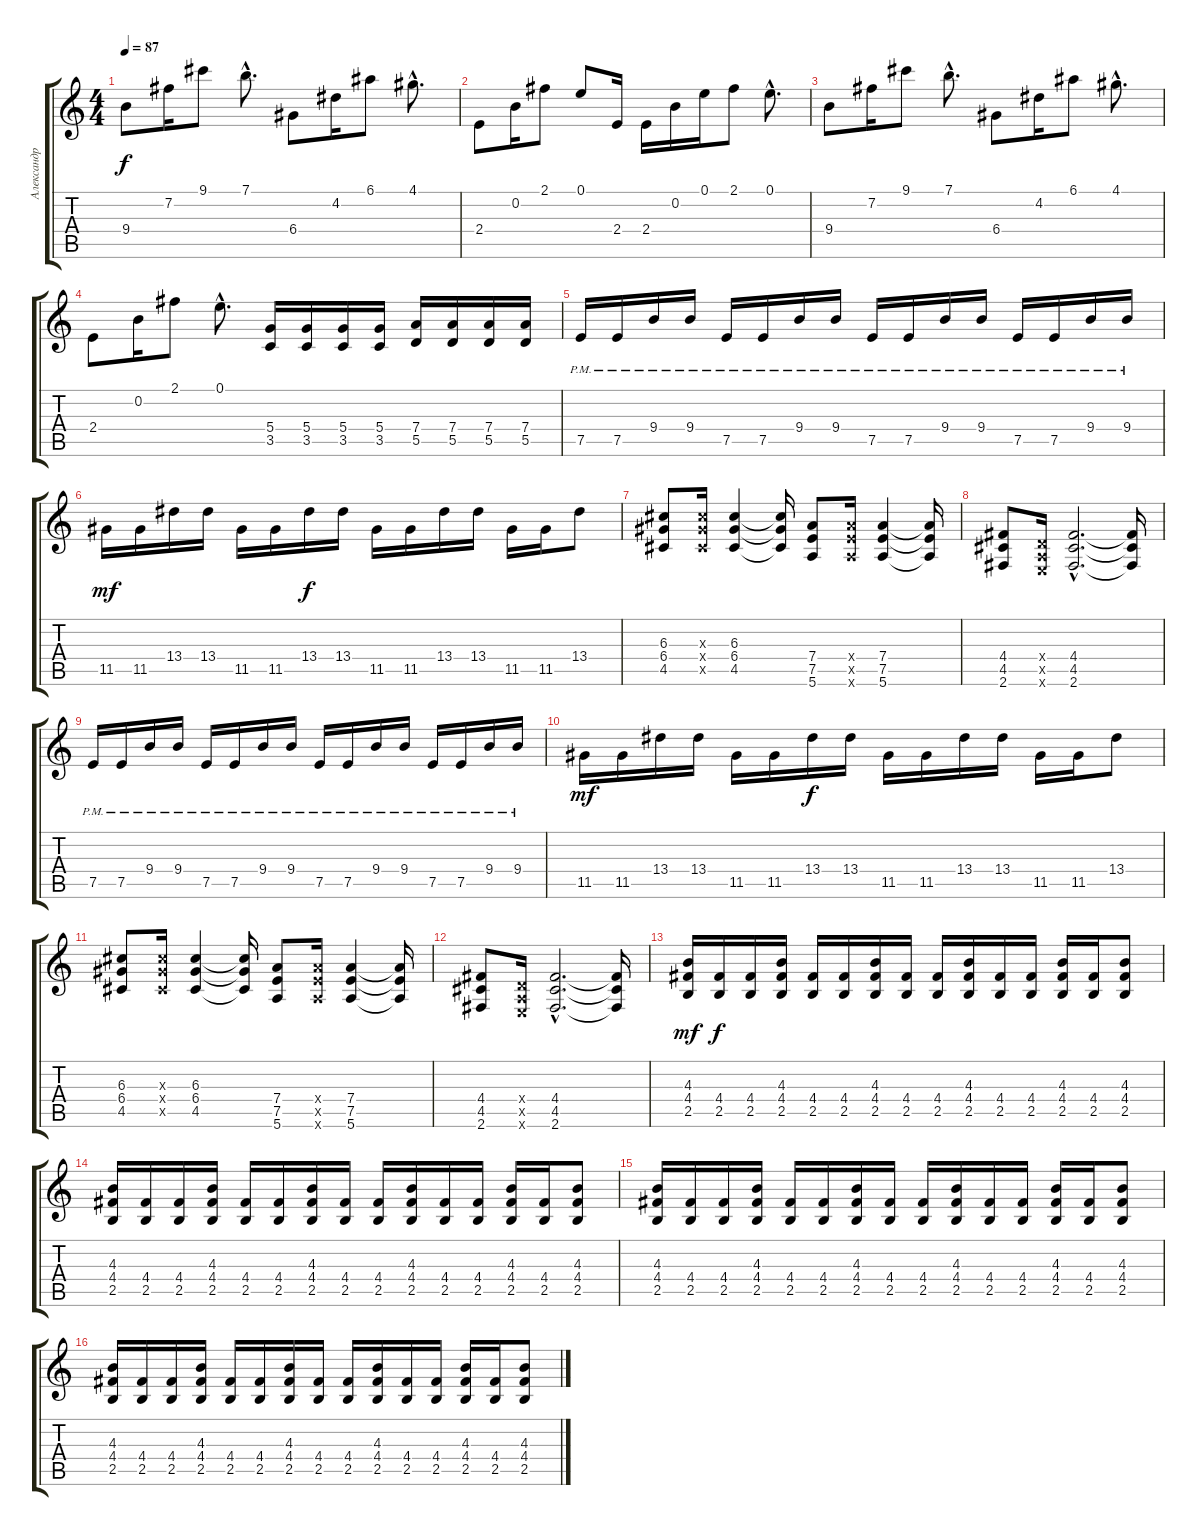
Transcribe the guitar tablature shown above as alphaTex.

\track ("Александр Голант" "Александр ") {instrument distortionguitar}
\staff {score tabs}
\tuning (E4 B3 G3 D3 A2 E2) {hide}
\ts (4 4)
\tempo 87
\clef g2
\ks c
9.4.8{dy f} 7.2.16 9.1.8 7.1{hac}.8{d} 6.4.8 4.2.16 6.1.8 4.1{hac}.8{d} |
2.4.8 0.2.16 2.1.8 0.1.8 2.4.16 2.4.16 0.2.16 0.1.16 2.1.8 0.1{hac}.8{d} |
9.4.8 7.2.16 9.1.8 7.1{hac}.8{d} 6.4.8 4.2.16 6.1.8 4.1{hac}.8{d} |
2.4.8 0.2.16 2.1.8 0.1{hac}.8{d} (5.4 3.5).16 (5.4 3.5).16 (5.4 3.5).16 (5.4 3.5).16 (7.4 5.5).16 (7.4 5.5).16 (7.4 5.5).16 (7.4 5.5).16 |
7.5{pm}.16 7.5{pm}.16 9.4{pm}.16 9.4{pm}.16 7.5{pm}.16 7.5{pm}.16 9.4{pm}.16 9.4{pm}.16 7.5{pm}.16 7.5{pm}.16 9.4{pm}.16 9.4{pm}.16 7.5{pm}.16 7.5{pm}.16 9.4{pm}.16 9.4{pm}.16 |
11.5.16{dy mf} 11.5.16 13.4.16 13.4.16 11.5.16 11.5.16 13.4.16{dy f} 13.4.16 11.5.16 11.5.16 13.4.16 13.4.16 11.5.16 11.5.16 13.4.8 |
(6.3 6.4 4.5).8 (6.3{x} 6.4{x} 4.5{x}).16 (6.3 6.4 4.5).4 (6.3{t} 6.4{t} 4.5{t}).16 (7.4 7.5 5.6).8 (7.4{x} 7.5{x} 5.6{x}).16 (7.4 7.5 5.6).4 (7.4{t} 7.5{t} 5.6{t}).16 |
(4.4 4.5 2.6).8 (0.4{x} 0.5{x} 0.6{x}).16 (4.4{hac} 4.5{hac} 2.6{hac}).2{d} (4.4{t} 4.5{t} 2.6{t}).16 |
7.5{pm}.16 7.5{pm}.16 9.4{pm}.16 9.4{pm}.16 7.5{pm}.16 7.5{pm}.16 9.4{pm}.16 9.4{pm}.16 7.5{pm}.16 7.5{pm}.16 9.4{pm}.16 9.4{pm}.16 7.5{pm}.16 7.5{pm}.16 9.4{pm}.16 9.4{pm}.16 |
11.5.16{dy mf} 11.5.16 13.4.16 13.4.16 11.5.16 11.5.16 13.4.16{dy f} 13.4.16 11.5.16 11.5.16 13.4.16 13.4.16 11.5.16 11.5.16 13.4.8 |
(6.3 6.4 4.5).8 (6.3{x} 6.4{x} 4.5{x}).16 (6.3 6.4 4.5).4 (6.3{t} 6.4{t} 4.5{t}).16 (7.4 7.5 5.6).8 (7.4{x} 7.5{x} 5.6{x}).16 (7.4 7.5 5.6).4 (7.4{t} 7.5{t} 5.6{t}).16 |
(4.4 4.5 2.6).8 (0.4{x} 0.5{x} 0.6{x}).16 (4.4{hac} 4.5{hac} 2.6{hac}).2{d} (4.4{t} 4.5{t} 2.6{t}).16 |
(4.3 4.4 2.5).16{dy mf} (4.4 2.5).16{dy f} (4.4 2.5).16 (4.3 4.4 2.5).16 (4.4 2.5).16 (4.4 2.5).16 (4.3 4.4 2.5).16 (4.4 2.5).16 (4.4 2.5).16 (4.3 4.4 2.5).16 (4.4 2.5).16 (4.4 2.5).16 (4.3 4.4 2.5).16 (4.4 2.5).16 (4.3 4.4 2.5).8 |
(4.3 4.4 2.5).16 (4.4 2.5).16 (4.4 2.5).16 (4.3 4.4 2.5).16 (4.4 2.5).16 (4.4 2.5).16 (4.3 4.4 2.5).16 (4.4 2.5).16 (4.4 2.5).16 (4.3 4.4 2.5).16 (4.4 2.5).16 (4.4 2.5).16 (4.3 4.4 2.5).16 (4.4 2.5).16 (4.3 4.4 2.5).8 |
(4.3 4.4 2.5).16 (4.4 2.5).16 (4.4 2.5).16 (4.3 4.4 2.5).16 (4.4 2.5).16 (4.4 2.5).16 (4.3 4.4 2.5).16 (4.4 2.5).16 (4.4 2.5).16 (4.3 4.4 2.5).16 (4.4 2.5).16 (4.4 2.5).16 (4.3 4.4 2.5).16 (4.4 2.5).16 (4.3 4.4 2.5).8 |
(4.3 4.4 2.5).16 (4.4 2.5).16 (4.4 2.5).16 (4.3 4.4 2.5).16 (4.4 2.5).16 (4.4 2.5).16 (4.3 4.4 2.5).16 (4.4 2.5).16 (4.4 2.5).16 (4.3 4.4 2.5).16 (4.4 2.5).16 (4.4 2.5).16 (4.3 4.4 2.5).16 (4.4 2.5).16 (4.3 4.4 2.5).8
